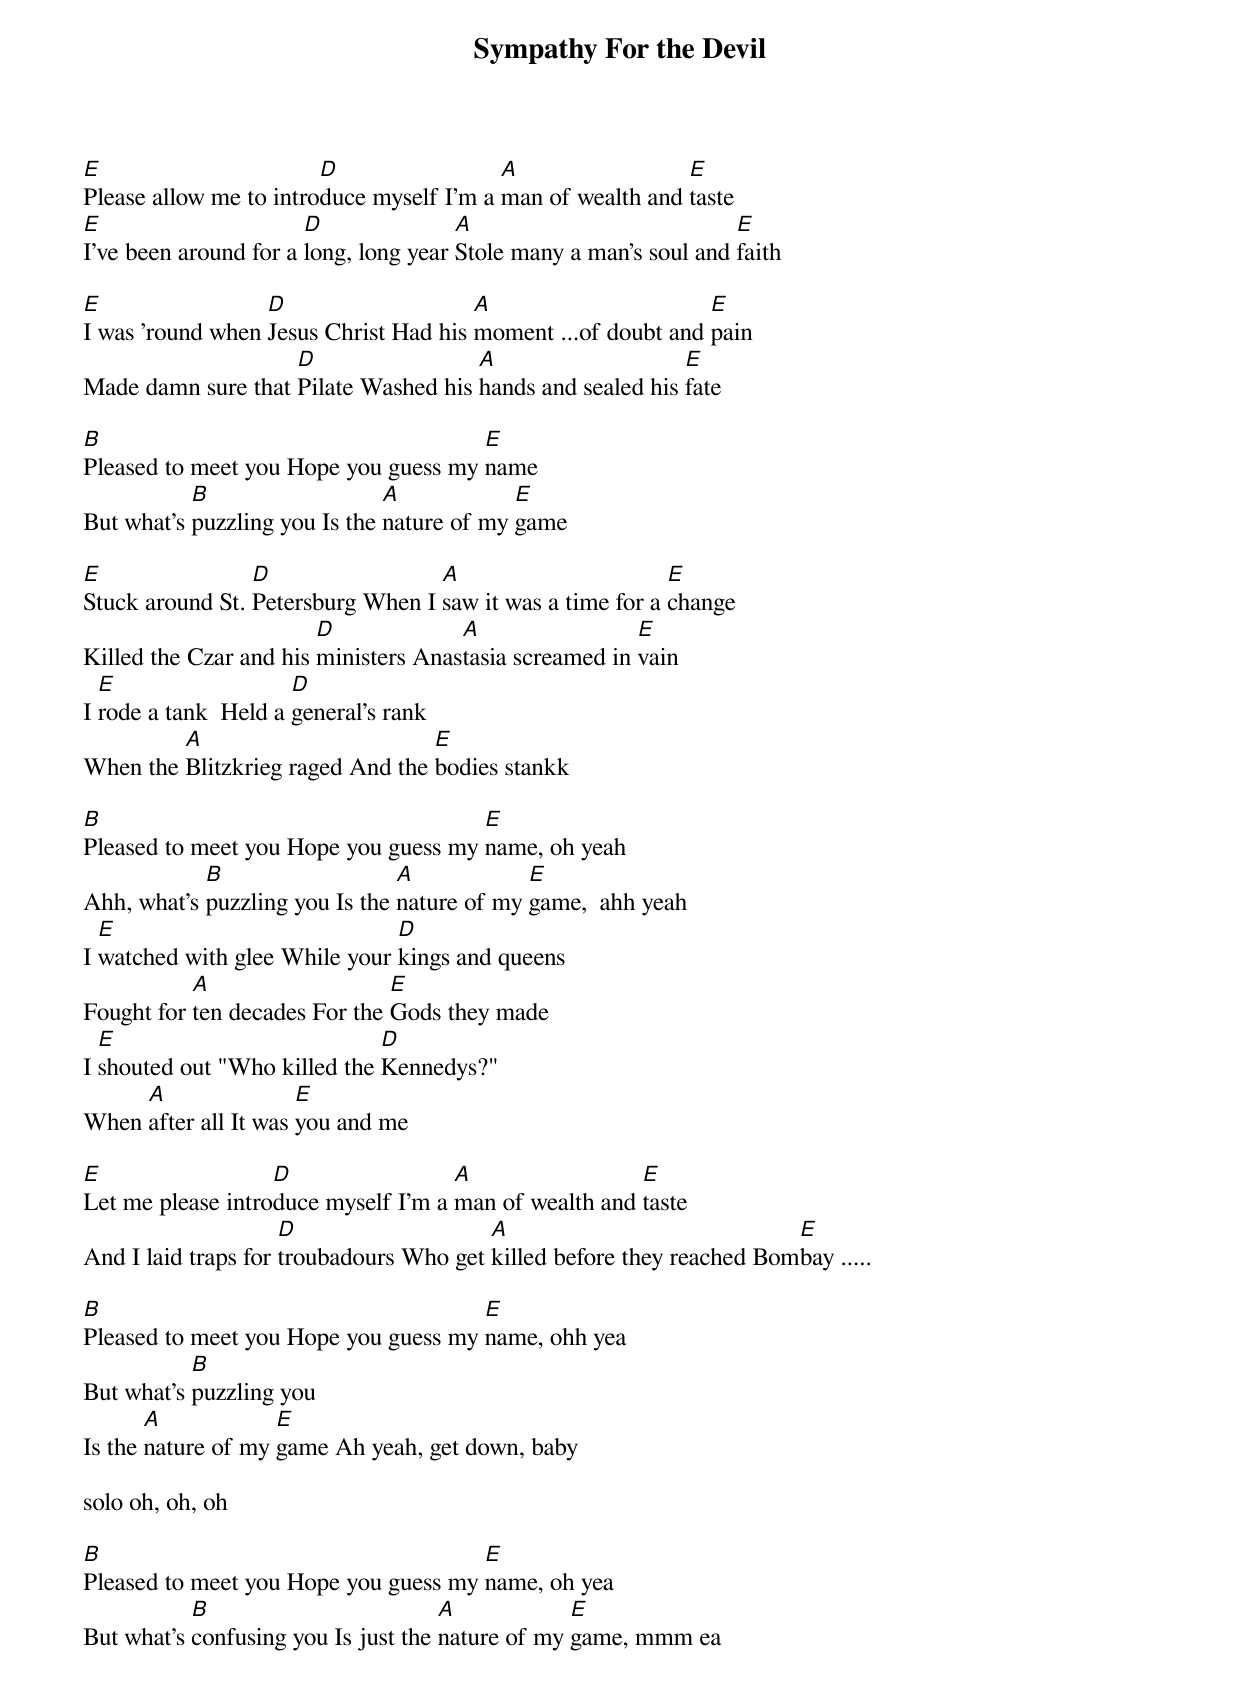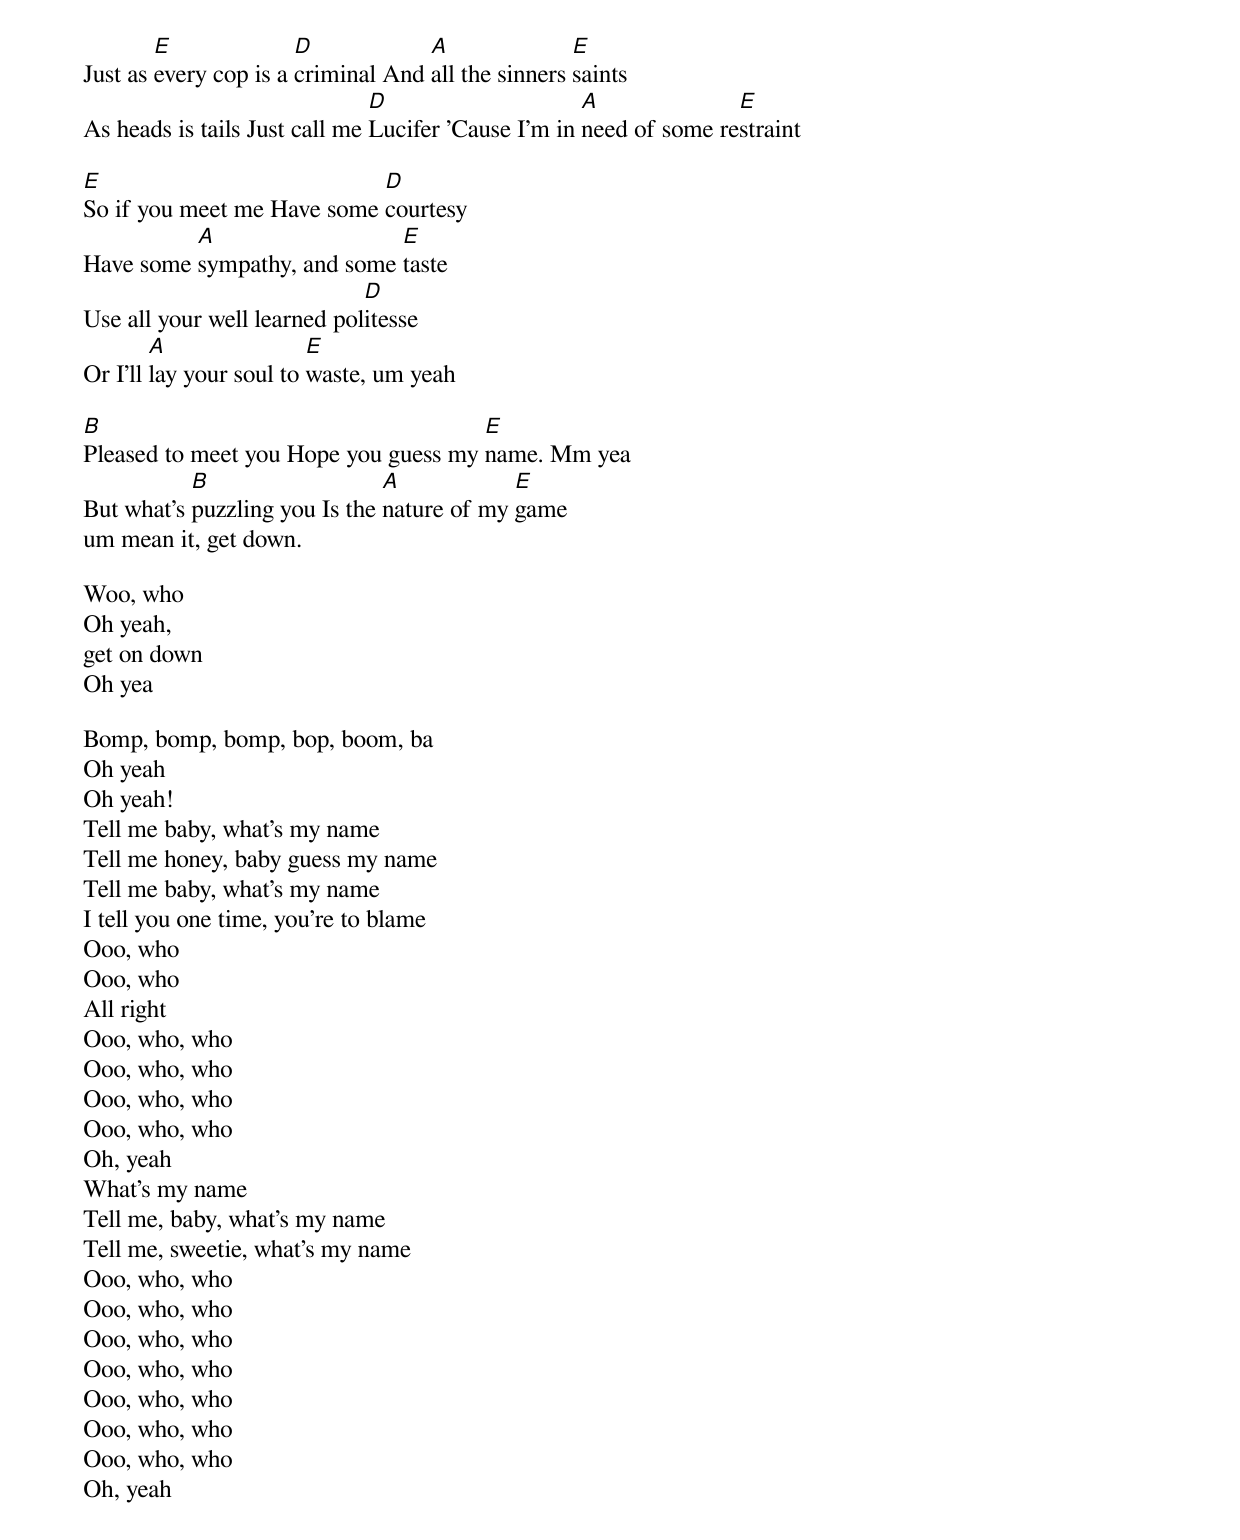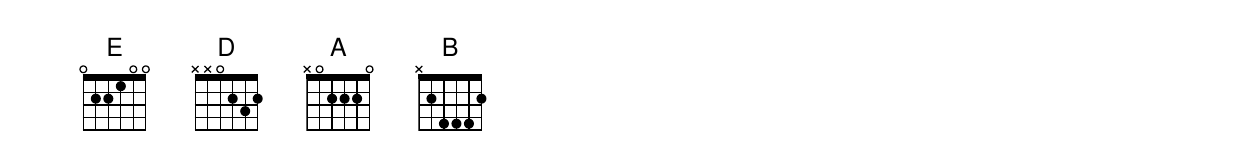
{title:Sympathy For the Devil}

[E]Please allow me to intro[D]duce myself I'm a [A]man of wealth and [E]taste
[E]I've been around for a [D]long, long year [A]Stole many a man's soul and [E]faith

[E]I was 'round when [D]Jesus Christ Had his [A]moment ...of doubt and [E]pain
Made damn sure that [D]Pilate Washed his [A]hands and sealed his [E]fate

[B]Pleased to meet you Hope you guess my [E]name
But what's [B]puzzling you Is the [A]nature of my [E]game

[E]Stuck around St. [D]Petersburg When I [A]saw it was a time for a [E]change
Killed the Czar and his [D]ministers Anas[A]tasia screamed in [E]vain
I [E]rode a tank  Held a [D]general's rank
When the [A]Blitzkrieg raged And the [E]bodies stankk

[B]Pleased to meet you Hope you guess my [E]name, oh yeah
Ahh, what's [B]puzzling you Is the [A]nature of my [E]game,  ahh yeah
I [E]watched with glee While your [D]kings and queens
Fought for [A]ten decades For the [E]Gods they made
I [E]shouted out "Who killed the [D]Kennedys?"
When [A]after all It was [E]you and me

[E]Let me please intro[D]duce myself I'm a [A]man of wealth and [E]taste
And I laid traps for [D]troubadours Who get [A]killed before they reached Bom[E]bay .....

[B]Pleased to meet you Hope you guess my [E]name, ohh yea
But what's [B]puzzling you
Is the [A]nature of my [E]game Ah yeah, get down, baby

solo oh, oh, oh

[B]Pleased to meet you Hope you guess my [E]name, oh yea
But what's [B]confusing you Is just the [A]nature of my [E]game, mmm ea
Just as [E]every cop is a [D]criminal And [A]all the sinners [E]saints
As heads is tails Just call me [D]Lucifer 'Cause I'm in [A]need of some re[E]straint

[E]So if you meet me Have some [D]courtesy
Have some [A]sympathy, and some [E]taste
Use all your well learned pol[D]itesse
Or I'll [A]lay your soul to [E]waste, um yeah

[B]Pleased to meet you Hope you guess my [E]name. Mm yea
But what's [B]puzzling you Is the [A]nature of my [E]game
um mean it, get down.

Woo, who
Oh yeah,
get on down
Oh yea

Bomp, bomp, bomp, bop, boom, ba
Oh yeah
Oh yeah!
Tell me baby, what's my name
Tell me honey, baby guess my name
Tell me baby, what's my name
I tell you one time, you're to blame
Ooo, who
Ooo, who
All right
Ooo, who, who
Ooo, who, who
Ooo, who, who
Ooo, who, who
Oh, yeah
What's my name
Tell me, baby, what's my name
Tell me, sweetie, what's my name
Ooo, who, who
Ooo, who, who
Ooo, who, who
Ooo, who, who
Ooo, who, who
Ooo, who, who
Ooo, who, who
Oh, yeah
